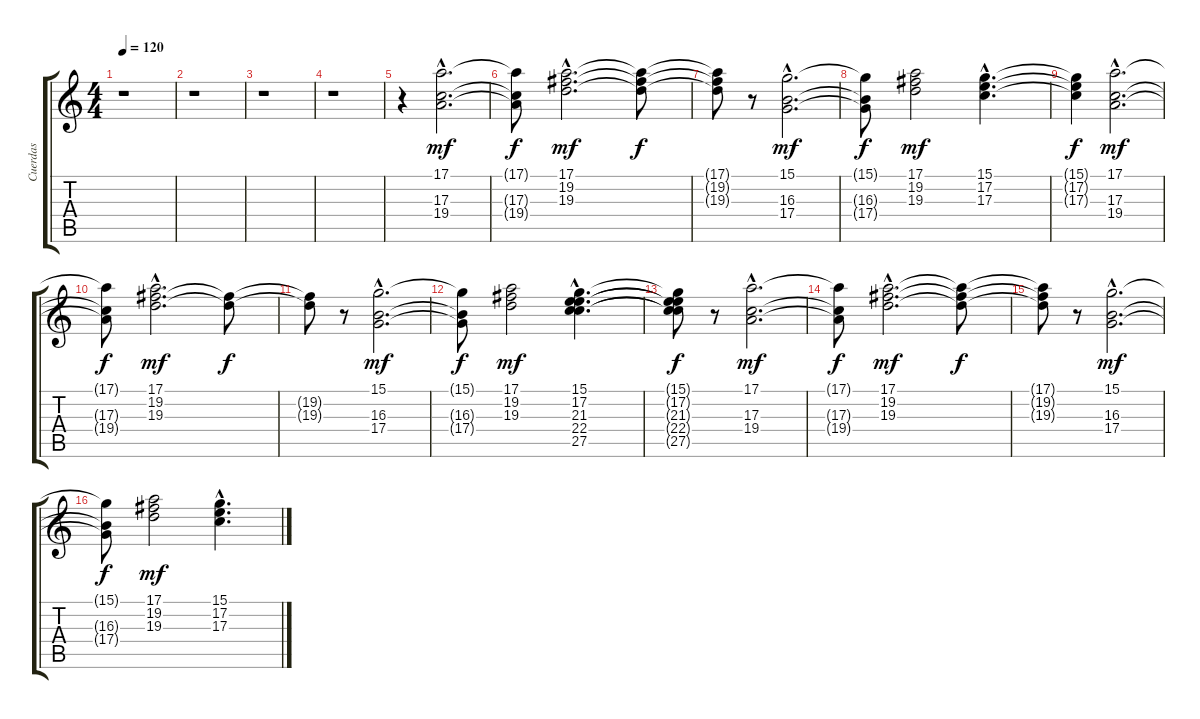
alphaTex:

\track ("Cuerdas" "Cuerdas") {instrument synthstrings1}
\staff {score tabs}
\tuning (E4 B3 G3 D3 A2 E2) {hide}
\ts (4 4)
\tempo 120
\clef g2
\ks c
r.1{dy f} |
r.1 |
r.1 |
r.1 |
r.4 (17.1{hac} 17.3{hac} 19.4{hac}).2{d dy mf} |
(17.1{t} 17.3{t} 19.4{t}).8{dy f} (17.1{hac} 19.2{hac} 19.3{hac}).2{d dy mf} (17.1{t} 19.2{t} 19.3{t}).8{dy f} |
(17.1{t} 19.2{t} 19.3{t}).8 r.8 (15.1{hac} 16.3{hac} 17.4{hac}).2{d dy mf} |
(15.1{t} 16.3{t} 17.4{t}).8{dy f} (17.1 19.2 19.3).2{dy mf} (15.1{hac} 17.2{hac} 17.3{hac}).4{d} |
(15.1{t} 17.2{t} 17.3{t}).4{dy f} (17.1{hac} 17.3{hac} 19.4{hac}).2{d dy mf} |
(17.1{t} 17.3{t} 19.4{t}).8{dy f} (17.1{hac} 19.2{hac} 19.3{hac}).2{d dy mf} (19.2{t} 19.3{t}).8{dy f} |
(19.2{t} 19.3{t}).8 r.8 (15.1{hac} 16.3{hac} 17.4{hac}).2{d dy mf} |
(15.1{t} 16.3{t} 17.4{t}).8{dy f} (17.1 19.2 19.3).2{dy mf} (15.1{hac} 17.2{hac} 21.3{hac} 22.4{hac} 27.5{hac}).4{d} |
(15.1{t} 17.2{t} 21.3{t} 22.4{t} 27.5{t}).8{dy f} r.8 (17.1{hac} 17.3{hac} 19.4{hac}).2{d dy mf} |
(17.1{t} 17.3{t} 19.4{t}).8{dy f} (17.1{hac} 19.2{hac} 19.3{hac}).2{d dy mf} (17.1{t} 19.2{t} 19.3{t}).8{dy f} |
(17.1{t} 19.2{t} 19.3{t}).8 r.8 (15.1{hac} 16.3{hac} 17.4{hac}).2{d dy mf} |
(15.1{t} 16.3{t} 17.4{t}).8{dy f} (17.1 19.2 19.3).2{dy mf} (15.1{hac} 17.2{hac} 17.3{hac}).4{d}
